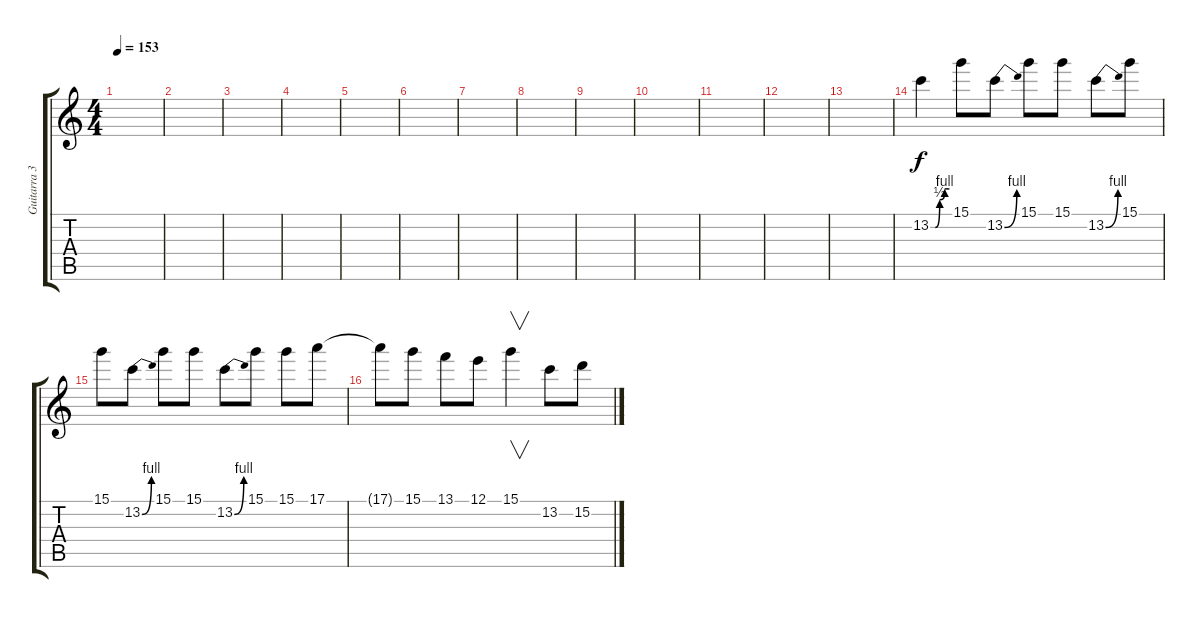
\track ("Guitarra 3" "Guitarra 3") {instrument distortionguitar}
\staff {score tabs}
\tuning (E4 B3 G3 D3 A2 E2) {hide}
\ts (4 4)
\tempo 153
\clef g2
\ks c
|
|
|
|
|
|
|
|
|
|
|
|
|
13.2{be (custom 0 0 15 0 29 2 45 4 60 4)}.4 15.1.8 13.2{be (bend 0 0 60 4)}.8 15.1.8 15.1.8 13.2{be (bend 0 0 60 4)}.8 15.1.8 |
15.1.8 13.2{be (bend 0 0 60 4)}.8 15.1.8 15.1.8 13.2{be (bend 0 0 60 4)}.8 15.1.8 15.1.8 17.1.8 |
17.1{t}.8 15.1.8 13.1.8 12.1.8 15.1.4{v} 13.2.8 15.2.8
